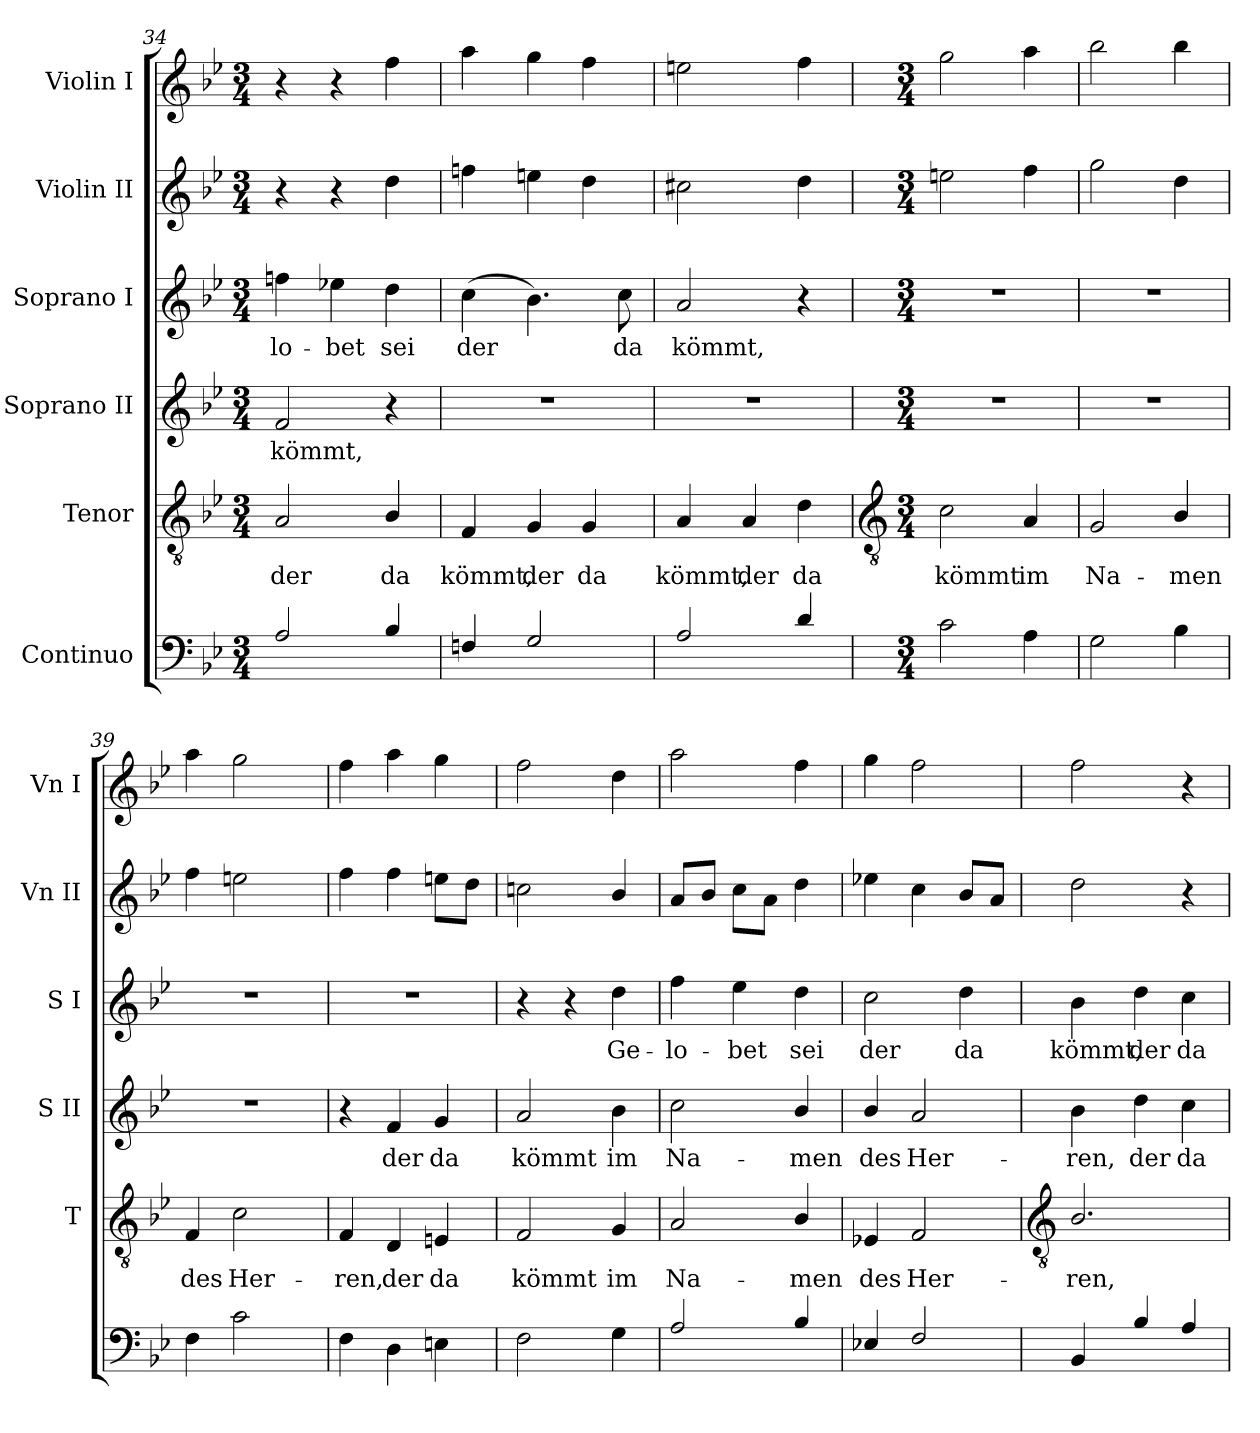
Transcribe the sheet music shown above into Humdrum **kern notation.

**kern	**kern	**text	**kern	**text	**kern	**text	**kern	**kern
*part6	*part5	*part5	*part4	*part4	*part3	*part3	*part2	*part1
*staff6	*staff5	*staff5	*staff4	*staff4	*staff3	*staff3	*staff2	*staff1
*I"Continuo	*I"Tenor	*	*I"Soprano II	*	*I"Soprano I	*	*I"Violin II	*I"Violin I
*	*I'T	*	*I'S II	*	*I'S I	*	*I'Vn II	*I'Vn I
*clefF4	*clefGv2	*	*clefG2	*	*clefG2	*	*clefG2	*clefG2
*k[b-e-]	*k[b-e-]	*	*k[b-e-]	*	*k[b-e-]	*	*k[b-e-]	*k[b-e-]
*B-:	*B-:	*	*B-:	*	*B-:	*	*B-:	*B-:
*M3/4	*M3/4	*	*M3/4	*	*M3/4	*	*M3/4	*M3/4
=34	=34	=34	=34	=34	=34	=34	=34	=34
*^	*	*	*	*	*	*	*	*
!	!LO:N:vis=1	!	!LO:LY:b	!	!LO:LY:b	!	!LO:LY:b	!	!
2A	2.ryy	2A	der	2f	kömmt,	4ffn	-lo-	4r	4r
!	!	!	!	!	!	!	!LO:LY:b	!	!
.	.	.	.	.	.	4ee-X	-bet	4r	4r
!	!	!	!LO:LY:b	!	!	!	!LO:LY:b	!	!
4B-	.	4B-/	da	4r	.	4dd	sei	4dd	4ff
=35	=35	=35	=35	=35	=35	=35	=35	=35	=35
!	!LO:N:vis=1	!	!LO:LY:b	!LO:N:vis=1	!	!	!LO:LY:b	!	!
4Fn	2.ryy	4F	kömmt,	2.r	.	(>4cc	der	4ffn	4aa
!	!	!	!LO:LY:b	!	!	!	!	!	!
2G	.	4G	der	.	.	4.b-)	.	4een	4gg
!	!	!	!LO:LY:b	!	!	!	!	!	!
.	.	4G	da	.	.	.	.	4dd	4ff
!	!	!	!	!	!	!	!LO:LY:b	!	!
.	.	.	.	.	.	8cc	da	.	.
=36	=36	=36	=36	=36	=36	=36	=36	=36	=36
!	!LO:N:vis=1	!	!LO:LY:b	!LO:N:vis=1	!	!	!LO:LY:b	!	!
2A	2.ryy	4A	kömmt,	2.r	.	2a	kömmt,	2cc#X	2een
!	!	!	!LO:LY:b	!	!	!	!	!	!
.	.	4A	der	.	.	.	.	.	.
!	!	!	!LO:LY:b	!	!	!	!	!	!
4d	.	4d	da	.	.	4r	.	4dd	4ff
!!LO:LB:g=z
=37	=37	=37	=37	=37	=37	=37	=37	=37	=37
*	*	*clefGv2	*	*	*	*	*	*	*
*M3/4	*	*M3/4	*	*M3/4	*	*M3/4	*	*M3/4	*M3/4
!	!	!	!LO:LY:b	!LO:N:vis=1	!	!LO:N:vis=1	!	!	!
2c	2ryy	2c	kömmt	2.r	.	2.r	.	2een	2gg
!	!	!	!LO:LY:b	!	!	!	!	!	!
4A	4ryy	4A	im	.	.	.	.	4ff	4aa
=38	=38	=38	=38	=38	=38	=38	=38	=38	=38
!	!	!	!LO:LY:b	!LO:N:vis=1	!	!LO:N:vis=1	!	!	!
2G	2ryy	2G	Na-	2.r	.	2.r	.	2gg	2bb-
!	!	!	!LO:LY:b	!	!	!	!	!	!
4B-	4ryy	4B-/	-men	.	.	.	.	4dd	4bb-
=39	=39	=39	=39	=39	=39	=39	=39	=39	=39
!	!	!	!LO:LY:b	!LO:N:vis=1	!	!LO:N:vis=1	!	!	!
4F	2ryy	4F	des	2.r	.	2.r	.	4ff	4aa
!	!	!	!LO:LY:b	!	!	!	!	!	!
2c	.	2c	Her-	.	.	.	.	2een	2gg
.	4ryy	.	.	.	.	.	.	.	.
=40	=40	=40	=40	=40	=40	=40	=40	=40	=40
!	!	!	!LO:LY:b	!	!	!LO:N:vis=1	!	!	!
4F	2ryy	4F	-ren,	4r	.	2.r	.	4ff	4ff
!	!	!	!LO:LY:b	!	!LO:LY:b	!	!	!	!
4D	.	4D	der	4f	der	.	.	4ff	4aa
!	!	!	!LO:LY:b	!	!LO:LY:b	!	!	!	!
4En	4ryy	4En	da	4g	da	.	.	8eenL	4gg
.	.	.	.	.	.	.	.	8ddJ	.
=41	=41	=41	=41	=41	=41	=41	=41	=41	=41
!	!	!	!LO:LY:b	!	!LO:LY:b	!	!	!	!
2F	2ryy	2F	kömmt	2a	kömmt	4r	.	2ccn	2ff
.	.	.	.	.	.	4r	.	.	.
!	!	!	!LO:LY:b	!	!LO:LY:b	!	!LO:LY:b	!	!
4G	4ryy	4G	im	4b-	im	4dd	Ge-	4b-/	4dd
=42	=42	=42	=42	=42	=42	=42	=42	=42	=42
!	!LO:N:vis=1	!	!LO:LY:b	!	!LO:LY:b	!	!LO:LY:b	!	!
2A	2.ryy	2A	Na-	2cc	Na-	4ff	-lo-	8aL	2aa
.	.	.	.	.	.	.	.	8b-J	.
!	!	!	!	!	!	!	!LO:LY:b	!	!
.	.	.	.	.	.	4ee-	-bet	8ccL	.
.	.	.	.	.	.	.	.	8aJ	.
!	!	!	!LO:LY:b	!	!LO:LY:b	!	!LO:LY:b	!	!
4B-	.	4B-/	-men	4b-/	-men	4dd	sei	4dd	4ff
=43	=43	=43	=43	=43	=43	=43	=43	=43	=43
!	!LO:N:vis=1	!	!LO:LY:b	!	!LO:LY:b	!	!LO:LY:b	!	!
4E-X	2.ryy	4E-X	des	4b-/	des	2cc	der	4ee-X	4gg
!	!	!	!LO:LY:b	!	!LO:LY:b	!	!	!	!
2F	.	2F	Her-	2a	Her-	.	.	4cc	2ff
!	!	!	!	!	!	!	!LO:LY:b	!	!
.	.	.	.	.	.	4dd	da	8b-L	.
.	.	.	.	.	.	.	.	8aJ	.
!!LO:LB:g=z
=44	=44	=44	=44	=44	=44	=44	=44	=44	=44
*	*	*clefGv2	*	*	*	*	*	*	*
!	!LO:N:vis=1	!	!LO:LY:b	!	!LO:LY:b	!	!LO:LY:b	!	!
4BB-	2.ryy	2.B-/	-ren,	4b-	-ren,	4b-	kömmt,	2dd	2ff
!	!	!	!	!	!LO:LY:b	!	!LO:LY:b	!	!
4B-	.	.	.	4dd	der	4dd	der	.	.
!	!	!	!	!	!LO:LY:b	!	!LO:LY:b	!	!
4A	.	.	.	4cc	da	4cc	da	4r	4r
*v	*v	*	*	*	*	*	*	*	*
=	=	=	=	=	=	=	=	=
*-	*-	*-	*-	*-	*-	*-	*-	*-
